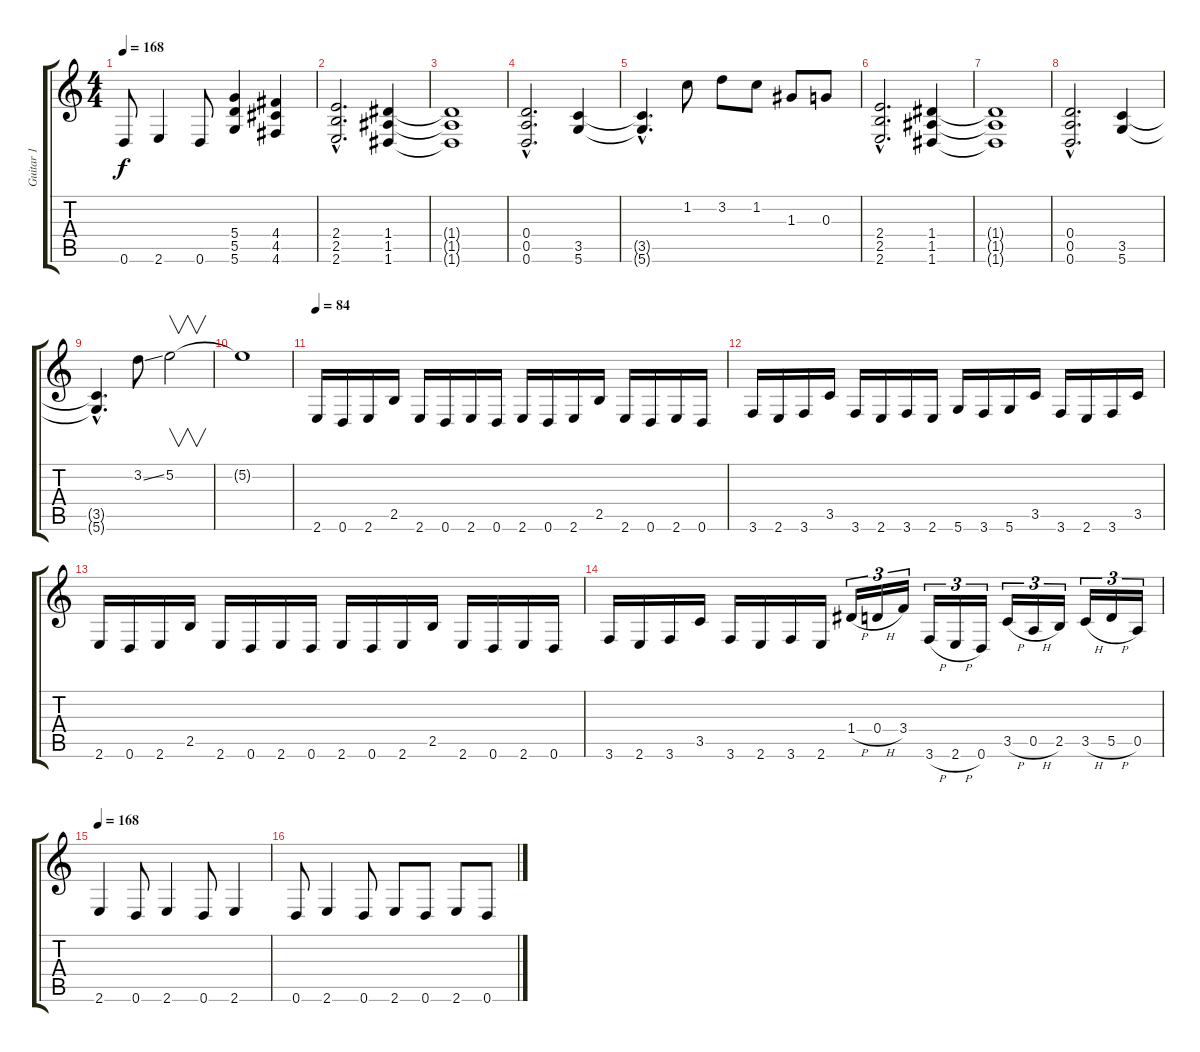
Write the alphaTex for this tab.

\track ("Guitar 1" "Guitar 1") {instrument distortionguitar}
\staff {score tabs}
\tuning (E4 B3 G3 D3 A2 D2) {hide}
\ts (4 4)
\tempo 168
\clef g2
\ks c
0.6.8{dy f} 2.6.4 0.6.8 (5.4 5.5 5.6).4 (4.4 4.5 4.6).4 |
(2.4{hac} 2.5{hac} 2.6{hac}).2{d} (1.4 1.5 1.6).4 |
(1.4{t} 1.5{t} 1.6{t}).1 |
(0.4{hac} 0.5{hac} 0.6{hac}).2{d} (3.5 5.6).4 |
(3.5{hac t} 5.6{hac t}).4{d} 1.2.8 3.2.8 1.2.8 1.3.8 0.3.8 |
(2.4{hac} 2.5{hac} 2.6{hac}).2{d} (1.4 1.5 1.6).4 |
(1.4{t} 1.5{t} 1.6{t}).1 |
(0.4{hac} 0.5{hac} 0.6{hac}).2{d} (3.5 5.6).4 |
(3.5{hac t} 5.6{hac t}).4{d} 3.2{ss}.8 5.2.2{v} |
5.2{t}.1 |
\tempo 84
2.6.16 0.6.16 2.6.16 2.5.16 2.6.16 0.6.16 2.6.16 0.6.16 2.6.16 0.6.16 2.6.16 2.5.16 2.6.16 0.6.16 2.6.16 0.6.16 |
3.6.16 2.6.16 3.6.16 3.5.16 3.6.16 2.6.16 3.6.16 2.6.16 5.6.16 3.6.16 5.6.16 3.5.16 3.6.16 2.6.16 3.6.16 3.5.16 |
2.6.16 0.6.16 2.6.16 2.5.16 2.6.16 0.6.16 2.6.16 0.6.16 2.6.16 0.6.16 2.6.16 2.5.16 2.6.16 0.6.16 2.6.16 0.6.16 |
3.6.16 2.6.16 3.6.16 3.5.16 3.6.16 2.6.16 3.6.16 2.6.16 1.4{h}.16{tu (3 2)} 0.4{h}.16{tu (3 2)} 3.4.16{tu (3 2)} 3.6{h}.16{tu (3 2)} 2.6{h}.16{tu (3 2)} 0.6.16{tu (3 2)} 3.5{h}.16{tu (3 2)} 0.5{h}.16{tu (3 2)} 2.5.16{tu (3 2)} 3.5{h}.16{tu (3 2)} 5.5{h}.16{tu (3 2)} 0.5.16{tu (3 2)} |
\tempo 168
2.6.4 0.6.8 2.6.4 0.6.8 2.6.4 |
0.6.8 2.6.4 0.6.8 2.6.8 0.6.8 2.6.8 0.6.8
